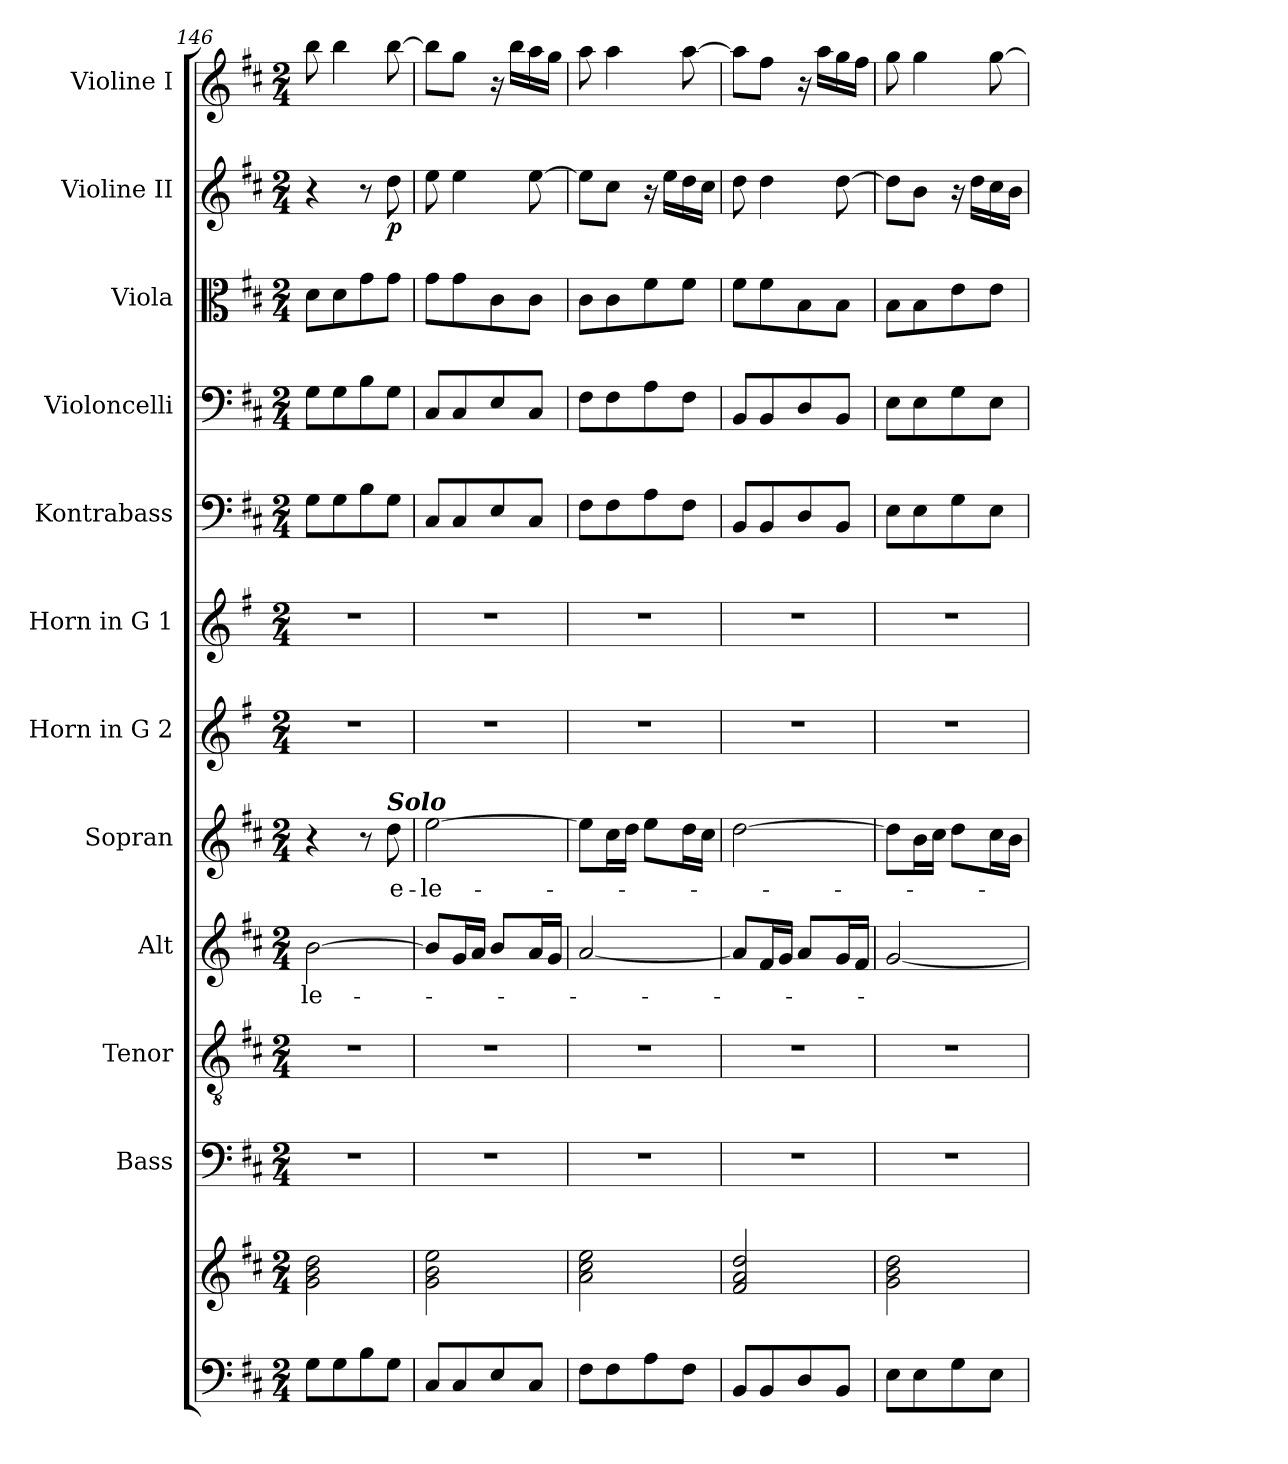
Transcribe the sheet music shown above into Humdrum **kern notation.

**kern	**kern	**kern	**kern	**kern	**text	**kern	**text	**kern	**kern	**kern	**kern	**kern	**kern	**dynam	**kern
*part12	*part12	*part11	*part10	*part9	*part9	*part8	*part8	*part7	*part6	*part5	*part4	*part3	*part2	*part2	*part1
*staff13	*staff12	*staff11	*staff10	*staff9	*staff9	*staff8	*staff8	*staff7	*staff6	*staff5	*staff4	*staff3	*staff2	*staff2	*staff1
*	*	*I"Bass	*I"Tenor	*I"Alt	*	*I"Sopran	*	*I"Horn in G 2	*I"Horn in G 1	*I"Kontrabass	*I"Violoncelli	*I"Viola	*I"Violine II	*	*I"Violine I
*	*	*I'B.	*I'T.	*I'A.	*	*I'S.	*	*I'Hrn. G 2	*I'Hrn. G 1	*I'Kb.	*I'Vc.	*I'Vla.	*I'Vl. II	*	*I'Vl. I
*clefF4	*clefG2	*clefF4	*clefGv2	*clefG2	*	*clefG2	*	*clefG2	*clefG2	*clefF4	*clefF4	*clefC3	*clefG2	*	*clefG2
*	*	*	*	*	*	*	*	*ITrd3c5	*ITrd3c5	*ITrd7c12	*	*	*	*	*
*k[f#c#]	*k[f#c#]	*k[f#c#]	*k[f#c#]	*k[f#c#]	*	*k[f#c#]	*	*k[f#c#]	*k[f#c#]	*k[f#c#]	*k[f#c#]	*k[f#c#]	*k[f#c#]	*	*k[f#c#]
*D:	*D:	*D:	*D:	*D:	*	*D:	*	*D:	*D:	*D:	*D:	*D:	*D:	*	*D:
*M2/4	*M2/4	*M2/4	*M2/4	*M2/4	*	*M2/4	*	*M2/4	*M2/4	*M2/4	*M2/4	*M2/4	*M2/4	*	*M2/4
=146	=146	=146	=146	=146	=146	=146	=146	=146	=146	=146	=146	=146	=146	=146	=146
!	!	!	!	!	!LO:LY:b	!	!	!	!	!	!	!	!	!	!
8G\L	2g\ 2b\ 2dd\	2r	2r	[2b\	-le-	4r	.	2r	2r	8GG\L	8G\L	8d\L	4r	.	8bb\
8G\	.	.	.	.	.	.	.	.	.	8GG\	8G\	8d\	.	.	4bb\
8B\	.	.	.	.	.	8r	.	.	.	8BB\	8B\	8g\	8r	.	.
!	!	!	!	!	!	!LO:TX:a:Bi:t=Solo	!	!	!	!	!	!	!	!	!
!	!	!	!	!	!	!	!LO:LY:b	!	!	!	!	!	!	!LO:DY:b	!
8G\J	.	.	.	.	.	8dd\	e-	.	.	8GG\J	8G\J	8g\J	8dd\	p	[8bb\
!!LO:PB:g=z
=147	=147	=147	=147	=147	=147	=147	=147	=147	=147	=147	=147	=147	=147	=147	=147
!	!	!	!	!	!	!	!LO:LY:b	!	!	!	!	!	!	!	!
8C#/L	2g\ 2b\ 2ee\	2r	2r	8b/L]	.	[2ee\	-le-	2r	2r	8CC#/L	8C#/L	8g\L	8ee\	.	8bb\L]
8C#/	.	.	.	16g/L	.	.	.	.	.	8CC#/	8C#/	8g\	4ee\	.	8gg\J
.	.	.	.	16a/JJ	.	.	.	.	.	.	.	.	.	.	.
8E/	.	.	.	8b/L	.	.	.	.	.	8EE/	8E/	8c#\	.	.	16r
.	.	.	.	.	.	.	.	.	.	.	.	.	.	.	16bb\LL
8C#/J	.	.	.	16a/L	.	.	.	.	.	8CC#/J	8C#/J	8c#\J	[8ee\	.	16aa\
.	.	.	.	16g/JJ	.	.	.	.	.	.	.	.	.	.	16gg\JJ
=148	=148	=148	=148	=148	=148	=148	=148	=148	=148	=148	=148	=148	=148	=148	=148
8F#\L	2a\ 2cc#\ 2ee\	2r	2r	[2a/	.	8ee\L]	.	2r	2r	8FF#\L	8F#\L	8c#\L	8ee\L]	.	8aa\
8F#\	.	.	.	.	.	16cc#\L	.	.	.	8FF#\	8F#\	8c#\	8cc#\J	.	4aa\
.	.	.	.	.	.	16dd\JJ	.	.	.	.	.	.	.	.	.
8A\	.	.	.	.	.	8ee\L	.	.	.	8AA\	8A\	8f#\	16r	.	.
.	.	.	.	.	.	.	.	.	.	.	.	.	16ee\LL	.	.
8F#\J	.	.	.	.	.	16dd\L	.	.	.	8FF#\J	8F#\J	8f#\J	16dd\	.	[8aa\
.	.	.	.	.	.	16cc#\JJ	.	.	.	.	.	.	16cc#\JJ	.	.
=149	=149	=149	=149	=149	=149	=149	=149	=149	=149	=149	=149	=149	=149	=149	=149
8BB/L	2f#/ 2a/ 2dd/	2r	2r	8a/L]	.	[2dd\	.	2r	2r	8BBB/L	8BB/L	8f#\L	8dd\	.	8aa\L]
8BB/	.	.	.	16f#/L	.	.	.	.	.	8BBB/	8BB/	8f#\	4dd\	.	8ff#\J
.	.	.	.	16g/JJ	.	.	.	.	.	.	.	.	.	.	.
8D/	.	.	.	8a/L	.	.	.	.	.	8DD/	8D/	8B\	.	.	16r
.	.	.	.	.	.	.	.	.	.	.	.	.	.	.	16aa\LL
8BB/J	.	.	.	16g/L	.	.	.	.	.	8BBB/J	8BB/J	8B\J	[8dd\	.	16gg\
.	.	.	.	16f#/JJ	.	.	.	.	.	.	.	.	.	.	16ff#\JJ
=150	=150	=150	=150	=150	=150	=150	=150	=150	=150	=150	=150	=150	=150	=150	=150
8E\L	2g\ 2b\ 2dd\	2r	2r	[2g/	.	8dd\L]	.	2r	2r	8EE\L	8E\L	8B\L	8dd\L]	.	8gg\
8E\	.	.	.	.	.	16b\L	.	.	.	8EE\	8E\	8B\	8b\J	.	4gg\
.	.	.	.	.	.	16cc#\JJ	.	.	.	.	.	.	.	.	.
8G\	.	.	.	.	.	8dd\L	.	.	.	8GG\	8G\	8e\	16r	.	.
.	.	.	.	.	.	.	.	.	.	.	.	.	16dd\LL	.	.
8E\J	.	.	.	.	.	16cc#\L	.	.	.	8EE\J	8E\J	8e\J	16cc#\	.	[8gg\
.	.	.	.	.	.	16b\JJ	.	.	.	.	.	.	16b\JJ	.	.
=	=	=	=	=	=	=	=	=	=	=	=	=	=	=	=
*-	*-	*-	*-	*-	*-	*-	*-	*-	*-	*-	*-	*-	*-	*-	*-
